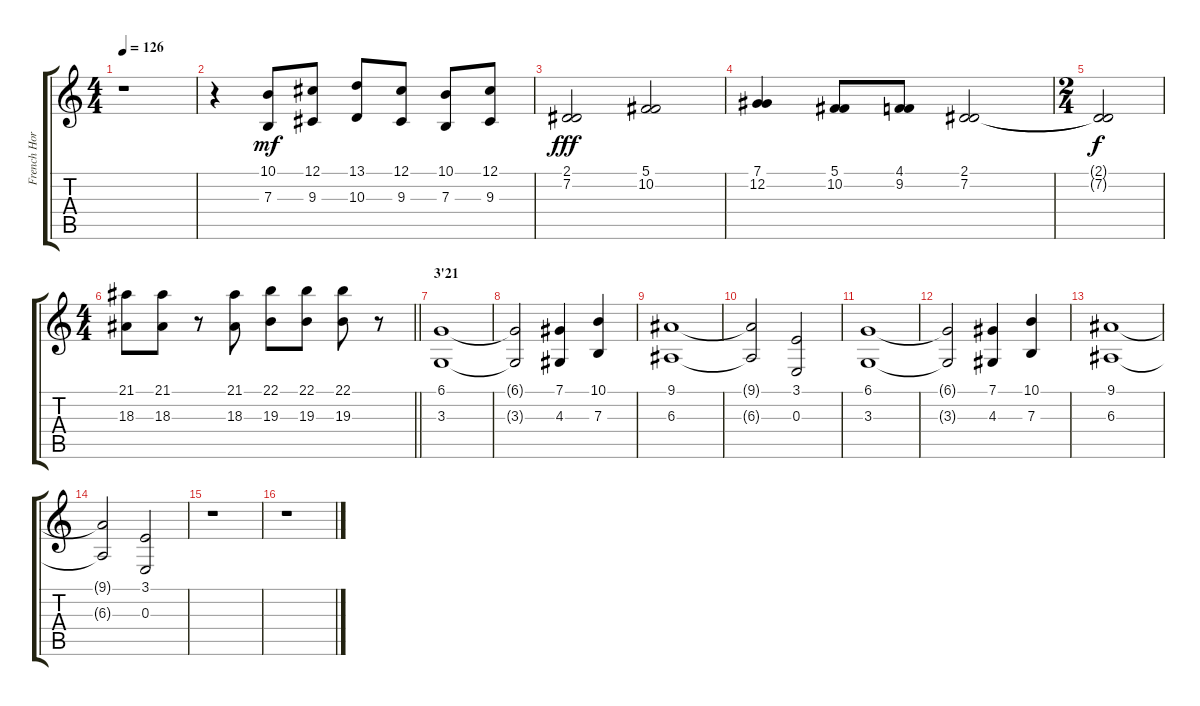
\track ("French Horn" "French Hor") {instrument frenchhorn}
\staff {score tabs}
\tuning (Db4 Ab3 E3 B2 Gb2 Db2) {hide}
\ts (4 4)
\tempo 126
\clef g2
\ks c
r.1{dy f} |
r.4 (10.1 7.3).8{dy mf beam merge} (12.1 9.3).8 (13.1 10.3).8 (12.1 9.3).8{beam split} (10.1 7.3).8{beam merge} (12.1 9.3).8 |
(2.1 7.2).2{dy fff} (5.1 10.2).2 |
(7.1 12.2).4 (5.1 10.2).8 (4.1 9.2).8 (2.1 7.2).2 |
\ts (2 4)
(2.1{t} 7.2{t}).2{dy f} |
\ts (4 4)
\barLineRight lightlight
(21.1 18.3).8{beam merge} (21.1 18.3).8 r.8 (21.1 18.3).8 (22.1 19.3).8 (22.1 19.3).8 (22.1 19.3).8 r.8 |
\section ("" "3'21")
(6.1 3.3).1 |
(6.1{t} 3.3{t}).2 (7.1 4.3).4 (10.1 7.3).4 |
(9.1 6.3).1 |
(9.1{t} 6.3{t}).2 (3.1 0.3).2 |
(6.1 3.3).1 |
(6.1{t} 3.3{t}).2 (7.1 4.3).4 (10.1 7.3).4 |
(9.1 6.3).1 |
(9.1{t} 6.3{t}).2 (3.1 0.3).2 |
r.1 |
r.1
